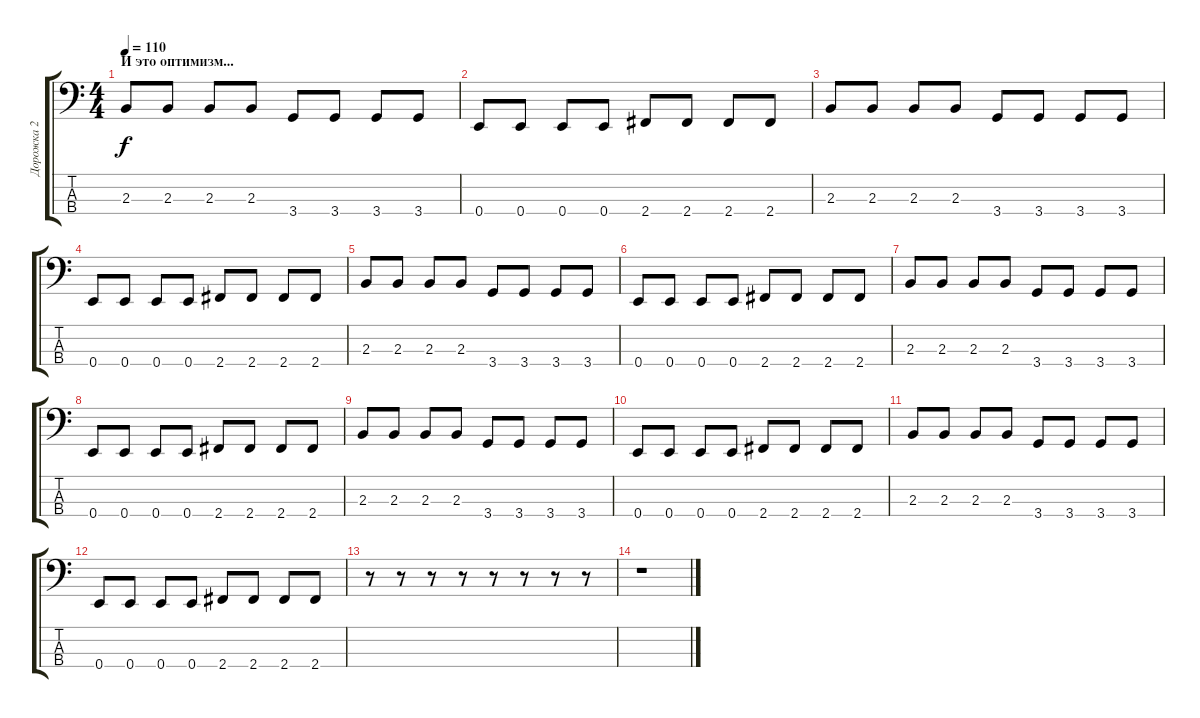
\track ("Дорожка 2" "Дорожка 2") {instrument electricbasspick}
\staff {score tabs}
\tuning (G2 D2 A1 E1) {hide}
\ts (4 4)
\section ("" "И это оптимизм...")
\tempo 110
\clef f4
\ks c
2.3.8{dy f} 2.3.8 2.3.8 2.3.8 3.4.8 3.4.8 3.4.8 3.4.8 |
0.4.8 0.4.8 0.4.8 0.4.8 2.4.8 2.4.8 2.4.8 2.4.8 |
2.3.8 2.3.8 2.3.8 2.3.8 3.4.8 3.4.8 3.4.8 3.4.8 |
0.4.8 0.4.8 0.4.8 0.4.8 2.4.8 2.4.8 2.4.8 2.4.8 |
2.3.8 2.3.8 2.3.8 2.3.8 3.4.8 3.4.8 3.4.8 3.4.8 |
0.4.8 0.4.8 0.4.8 0.4.8 2.4.8 2.4.8 2.4.8 2.4.8 |
2.3.8 2.3.8 2.3.8 2.3.8 3.4.8 3.4.8 3.4.8 3.4.8 |
0.4.8 0.4.8 0.4.8 0.4.8 2.4.8 2.4.8 2.4.8 2.4.8 |
2.3.8 2.3.8 2.3.8 2.3.8 3.4.8 3.4.8 3.4.8 3.4.8 |
0.4.8 0.4.8 0.4.8 0.4.8 2.4.8 2.4.8 2.4.8 2.4.8 |
2.3.8 2.3.8 2.3.8 2.3.8 3.4.8 3.4.8 3.4.8 3.4.8 |
0.4.8 0.4.8 0.4.8 0.4.8 2.4.8 2.4.8 2.4.8 2.4.8 |
r.8 r.8 r.8 r.8 r.8 r.8 r.8 r.8 |
r.1
